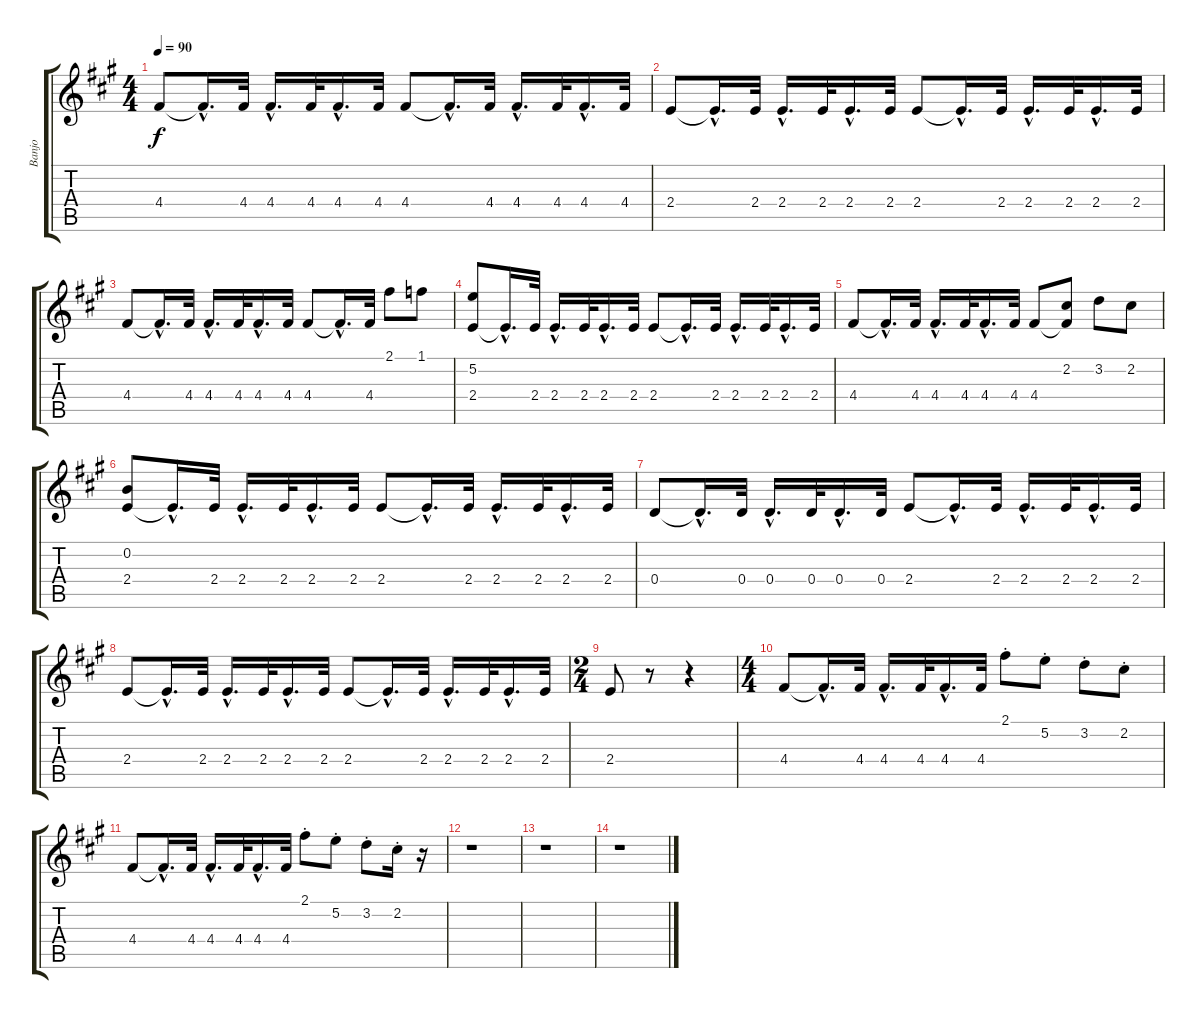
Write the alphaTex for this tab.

\track ("Banjo" "Banjo") {instrument banjo}
\staff {score tabs}
\tuning (E4 B3 G3 D3 A2 E2) {hide}
\displaytranspose 12
\ts (4 4)
\tempo 90
\clef g2
\ks f#minor
4.4.8{dy f} 4.4{hac t}.16{d} 4.4.32 4.4{hac}.16{d} 4.4.32 4.4{hac}.16{d} 4.4.32 4.4.8 4.4{hac t}.16{d} 4.4.32 4.4{hac}.16{d} 4.4.32 4.4{hac}.16{d} 4.4.32 |
2.4.8 2.4{hac t}.16{d} 2.4.32 2.4{hac}.16{d} 2.4.32 2.4{hac}.16{d} 2.4.32 2.4.8 2.4{hac t}.16{d} 2.4.32 2.4{hac}.16{d} 2.4.32 2.4{hac}.16{d} 2.4.32 |
4.4.8 4.4{hac t}.16{d} 4.4.32 4.4{hac}.16{d} 4.4.32 4.4{hac}.16{d} 4.4.32 4.4.8 4.4{hac t}.16{d} 4.4.32 2.1.8 1.1.8 |
(5.2 2.4).8 2.4{hac t}.16{d} 2.4.32 2.4{hac}.16{d} 2.4.32 2.4{hac}.16{d} 2.4.32 2.4.8 2.4{hac t}.16{d} 2.4.32 2.4{hac}.16{d} 2.4.32 2.4{hac}.16{d} 2.4.32 |
4.4.8 4.4{hac t}.16{d} 4.4.32 4.4{hac}.16{d} 4.4.32 4.4{hac}.16{d} 4.4.32 4.4.8 (2.2 4.4{t}).8 3.2.8 2.2.8 |
(0.2 2.4).8 2.4{hac t}.16{d} 2.4.32 2.4{hac}.16{d} 2.4.32 2.4{hac}.16{d} 2.4.32 2.4.8 2.4{hac t}.16{d} 2.4.32 2.4{hac}.16{d} 2.4.32 2.4{hac}.16{d} 2.4.32 |
0.4.8 0.4{hac t}.16{d} 0.4.32 0.4{hac}.16{d} 0.4.32 0.4{hac}.16{d} 0.4.32 2.4.8 2.4{hac t}.16{d} 2.4.32 2.4{hac}.16{d} 2.4.32 2.4{hac}.16{d} 2.4.32 |
2.4.8 2.4{hac t}.16{d} 2.4.32 2.4{hac}.16{d} 2.4.32 2.4{hac}.16{d} 2.4.32 2.4.8 2.4{hac t}.16{d} 2.4.32 2.4{hac}.16{d} 2.4.32 2.4{hac}.16{d} 2.4.32 |
\ts (2 4)
2.4.8 r.8 r.4 |
\ts (4 4)
4.4.8 4.4{hac t}.16{d} 4.4.32 4.4{hac}.16{d} 4.4.32 4.4{hac}.16{d} 4.4.32 2.1{st}.8 5.2{st}.8 3.2{st}.8 2.2{st}.8 |
4.4.8 4.4{hac t}.16{d} 4.4.32 4.4{hac}.16{d} 4.4.32 4.4{hac}.16{d} 4.4.32 2.1{st}.8 5.2{st}.8 3.2{st}.8 2.2{st}.16 r.16 |
r.1 |
r.1 |
r.1
